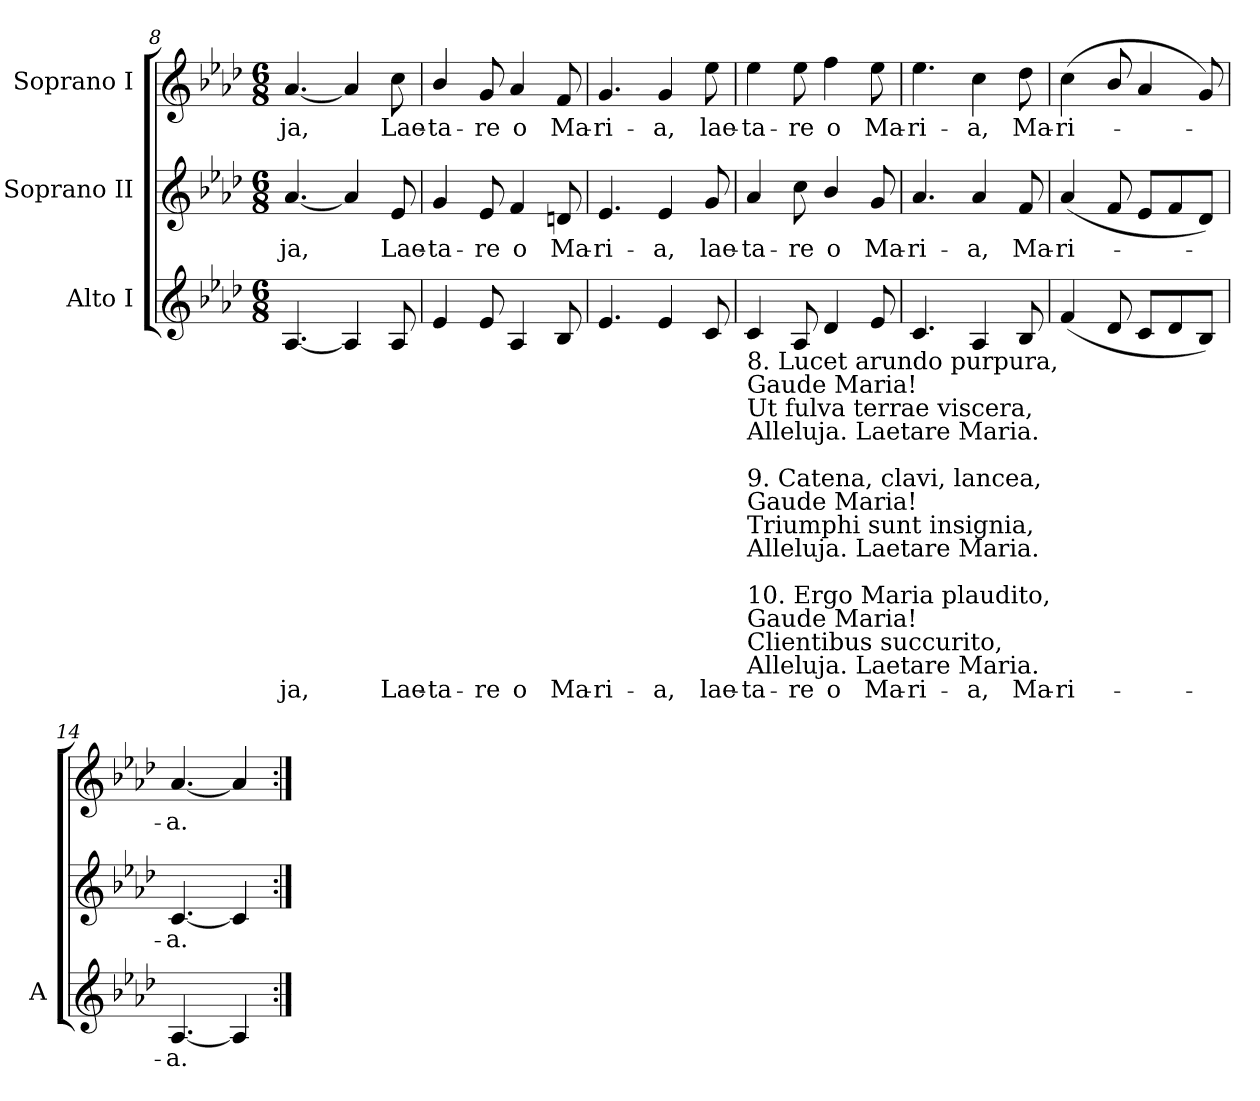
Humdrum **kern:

**kern	**text	**kern	**text	**kern	**text
*part3	*part3	*part2	*part2	*part1	*part1
*staff3	*staff3	*staff2	*staff2	*staff1	*staff1
*I"Alto I	*	*I"Soprano II	*	*I"Soprano I	*
*I'A	*	*	*	*	*
*clefG2	*	*clefG2	*	*clefG2	*
*k[b-e-a-d-]	*	*k[b-e-a-d-]	*	*k[b-e-a-d-]	*
*A-:	*	*A-:	*	*A-:	*
*M6/8	*	*M6/8	*	*M6/8	*
=8	=8	=8	=8	=8	=8
!	!LO:LY:b	!	!LO:LY:b	!	!LO:LY:b
[4.A-	ja,	[4.a-	ja,	[4.a-	ja,
4A-]	.	4a-]	.	4a-]	.
!	!LO:LY:b	!	!LO:LY:b	!	!LO:LY:b
8A-	Lae-	8e-	Lae-	8cc	Lae-
=9	=9	=9	=9	=9	=9
!	!LO:LY:b	!	!LO:LY:b	!	!LO:LY:b
4e-	-ta-	4g	-ta-	4b-/	-ta-
!	!LO:LY:b	!	!LO:LY:b	!	!LO:LY:b
8e-	-re	8e-	-re	8g	-re
!	!LO:LY:b	!	!LO:LY:b	!	!LO:LY:b
4A-	o	4f	o	4a-	o
!	!LO:LY:b	!	!LO:LY:b	!	!LO:LY:b
8B-	Ma-	8dn	Ma-	8f	Ma-
=10	=10	=10	=10	=10	=10
!	!LO:LY:b	!	!LO:LY:b	!	!LO:LY:b
4.e-	-ri-	4.e-	-ri-	4.g	-ri-
!	!LO:LY:b	!	!LO:LY:b	!	!LO:LY:b
4e-	-a,	4e-	-a,	4g	-a,
!	!LO:LY:b	!	!LO:LY:b	!	!LO:LY:b
8c	lae-	8g	lae-	8ee-	lae-
=11	=11	=11	=11	=11	=11
!LO:TX:b:t=8. Lucet arundo purpura,\nGaude Maria!\nUt fulva terrae viscera,\nAlleluja. Laetare Maria.\n\n9. Catena, clavi, lancea,\nGaude Maria!\nTriumphi sunt insignia,\nAlleluja. Laetare Maria.\n\n10. Ergo Maria plaudito,\nGaude Maria!\nClientibus succurito,\nAlleluja. Laetare Maria.	!	!	!	!	!
!	!LO:LY:b	!	!LO:LY:b	!	!LO:LY:b
4c	-ta-	4a-	-ta-	4ee-	-ta-
!	!LO:LY:b	!	!LO:LY:b	!	!LO:LY:b
8A-	-re	8cc	-re	8ee-	-re
!	!LO:LY:b	!	!LO:LY:b	!	!LO:LY:b
4d-	o	4b-/	o	4ff	o
!	!LO:LY:b	!	!LO:LY:b	!	!LO:LY:b
8e-	Ma-	8g	Ma-	8ee-	Ma-
=12	=12	=12	=12	=12	=12
!	!LO:LY:b	!	!LO:LY:b	!	!LO:LY:b
4.c	-ri-	4.a-	-ri-	4.ee-	-ri-
!	!LO:LY:b	!	!LO:LY:b	!	!LO:LY:b
4A-	-a,	4a-	-a,	4cc	-a,
!	!LO:LY:b	!	!LO:LY:b	!	!LO:LY:b
8B-	Ma-	8f	Ma-	8dd-	Ma-
=13	=13	=13	=13	=13	=13
!	!LO:LY:b	!	!LO:LY:b	!	!LO:LY:b
(<4f	-ri-	(<4a-	-ri-	(<4cc	-ri-
8d-	.	8f	.	8b-/	.
8cL	.	8e-L	.	4a-	.
8d-	.	8f	.	.	.
8B-J)	.	8d-J)	.	8g)	.
=14	=14	=14	=14	=14	=14
!	!LO:LY:b	!	!LO:LY:b	!	!LO:LY:b
[4.A-	a.	[4.c	a.	[4.a-	a.
4A-]	.	4c]	.	4a-]	.
=:|!	=:|!	=:|!	=:|!	=:|!	=:|!
*-	*-	*-	*-	*-	*-
